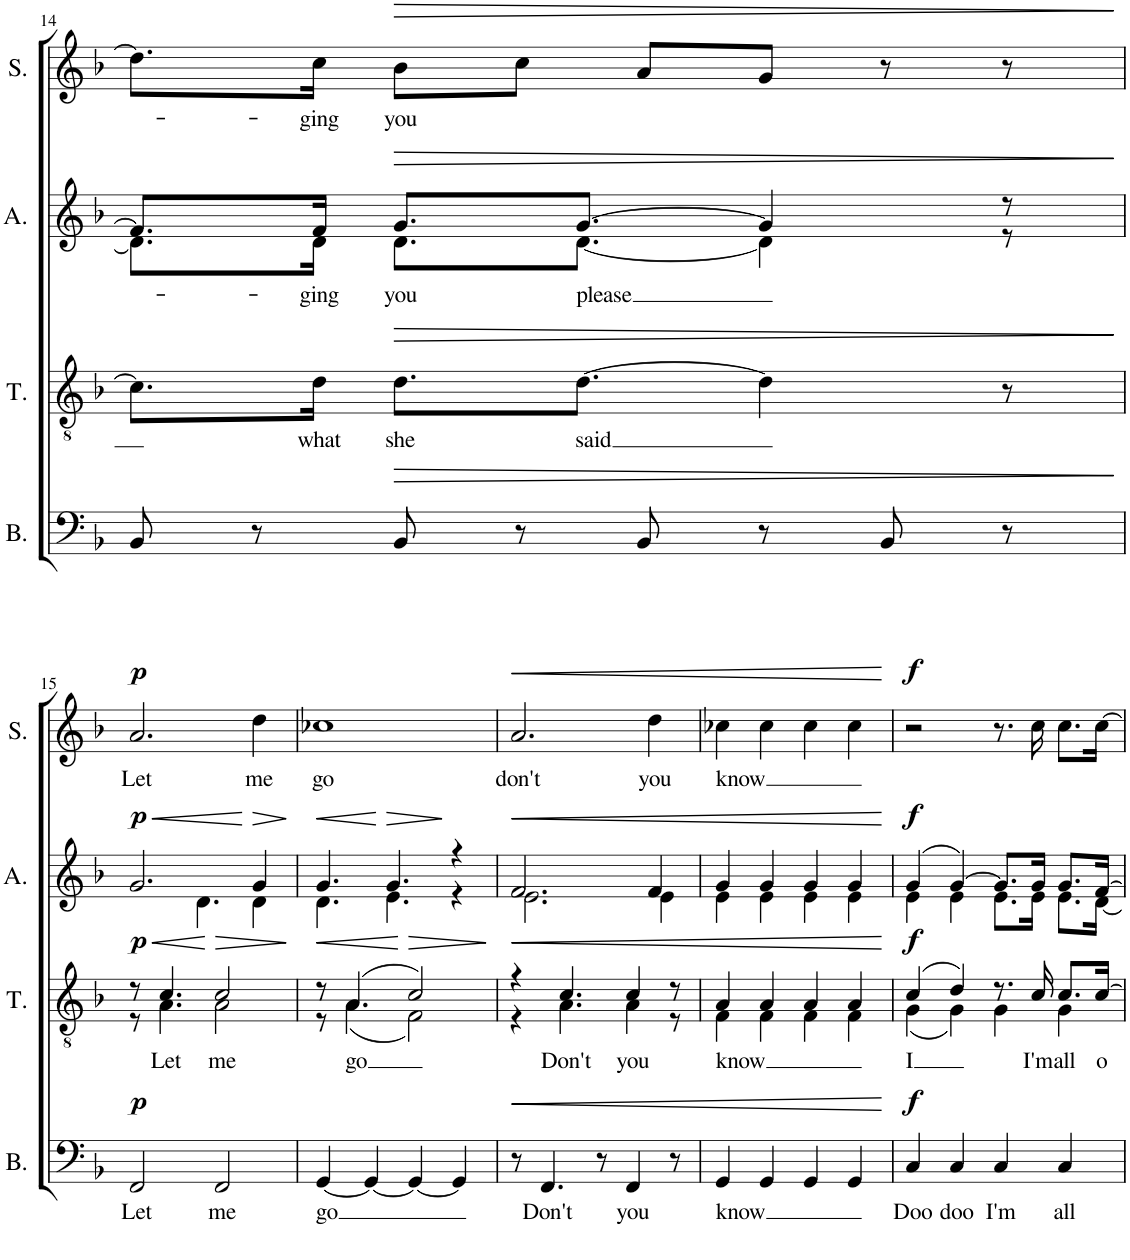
**kern	**text	**dynam	**kern	**text	**dynam	**kern	**text	**dynam	**kern	**text	**dynam
*part4	*part4	*part4	*part3	*part3	*part3	*part2	*part2	*part2	*part1	*part1	*part1
*staff4	*staff4	*staff4	*staff3	*staff3	*staff3	*staff2	*staff2	*staff2	*staff1	*staff1	*staff1
*I"Bass	*	*	*I"Tenor	*	*	*I"Alto	*	*	*I"Soprano	*	*
*I'B.	*	*	*I'T.	*	*	*I'A.	*	*	*I'S.	*	*
!!LO:PB:g=z
*clefF4	*	*	*clefGv2	*	*	*clefG2	*	*	*clefG2	*	*
*k[b-]	*	*	*k[b-]	*	*	*k[b-]	*	*	*k[b-]	*	*
*M4/4	*	*	*M4/4	*	*	*M4/4	*	*	*M4/4	*	*
=14	=14	=14	=14	=14	=14	=14	=14	=14	=14	=14	=14
*	*	*	*	*	*	*^	*	*	*	*	*
8BB-/	.	.	8.c\L]	.	.	8.f/L]	8.d\L]	.	.	8.dd\L]	.	.
8r	.	.	.	.	.	.	.	.	.	.	.	.
!	!	!	!	!LO:LY:b	!	!	!	!LO:LY:b	!	!	!LO:LY:b	!
.	.	.	16d\Jk	what	.	16f/Jk	16d\Jk	-ging	.	16cc\Jk	-ging	.
!	!	!LO:HP:b	!	!LO:LY:b	!LO:HP:b	!	!	!LO:LY:b	!LO:HP:b	!	!LO:LY:b	!LO:HP:b
8BB-/	.	>	8.d\L	she	>	8.g/L	8.d\L	you	>	8b-\L	you	>
8r	.	.	.	.	.	.	.	.	.	8cc\J	.	.
!	!	!	!	!LO:LY:b	!	!	!	!LO:LY:b	!	!	!	!
.	.	.	[8.d\J	said	.	[8.g/J	[8.d\J	please	.	.	.	.
8BB-/	.	.	.	.	.	.	.	.	.	8a/L	.	.
8r	.	.	4d\]	.	.	4g/]	4d\]	.	.	8g/J	.	.
8BB-/	.	.	.	.	.	.	.	.	.	8r	.	.
8r	.	.	8r	.	.	8r	8r	.	.	8r	.	.
*	*	*	*	*	*	*v	*v	*	*	*	*	*
.	.	]	.	.	]	.	.	]	.	.	]
!!LO:LB:g=z
=15	=15	=15	=15	=15	=15	=15	=15	=15	=15	=15	=15
*k[b-]	*	*	*k[b-]	*	*	*k[b-]	*	*	*k[b-]	*	*
!	!LO:LY:b	!LO:DY:a	!	!	!LO:HP:b	!	!	!LO:HP:b	!	!LO:LY:b	!
*	*	*	*^	*	*	*^	*	*	*	*	*
!	!	!	!	!	!	!LO:DY:n=1:a	!	!	!	!LO:DY:n=1:a	!	!	!LO:DY:a
2FF/	Let	p	8r	8r	.	< p	2.g/	4.ryy	.	< p	2.a/	Let	p
!	!	!	!	!	!LO:LY:b	!	!	!	!	!	!	!	!
.	.	.	4.c/	4.A\	Let	.	.	.	.	.	.	.	.
.	.	.	.	.	.	.	.	4.d\	.	.	.	.	.
!	!LO:LY:b	!	!	!	!LO:LY:b	!LO:HP:n=1:b	!	!	!	!	!	!	!
2FF/	me	.	2c/	2A\	me	[ >	.	.	.	.	.	.	.
!	!	!	!	!	!	!	!	!	!	!LO:HP:n=1:b	!	!LO:LY:b	!
.	.	.	.	.	.	.	4g/	4d\	.	[ >	4dd\	me	.
*	*	*	*v	*v	*	*	*	*	*	*	*	*	*
*	*	*	*	*	*	*v	*v	*	*	*	*	*
.	.	.	.	.	]	.	.	]	.	.	.
=16	=16	=16	=16	=16	=16	=16	=16	=16	=16	=16	=16
!	!LO:LY:b	!	!	!	!LO:HP:b	!	!	!LO:HP:b	!	!LO:LY:b	!
*	*	*	*^	*	*	*^	*	*	*	*	*
[4GG/	go	.	8r	8r	.	<	4.g/	4.d\	.	<	1cc-X	go	.
!	!	!	!	!	!LO:LY:b	!	!	!	!	!	!	!	!
.	.	.	(4.A/	(4.A\	go	.	.	.	.	.	.	.	.
4GG/_	.	.	.	.	.	.	.	.	.	.	.	.	.
!	!	!	!	!	!	!	!	!	!	!LO:HP:n=1:b	!	!	!
.	.	.	.	.	.	.	4.g/	4.e\	.	[ >	.	.	.
!	!	!	!	!	!	!LO:HP:n=1:b	!	!	!	!	!	!	!
4GG/_	.	.	2c/)	2F\)	.	[ >	.	.	.	.	.	.	.
4GG/]	.	.	.	.	.	.	4r	4r	.	]	.	.	.
*	*	*	*v	*v	*	*	*	*	*	*	*	*	*
*	*	*	*	*	*	*v	*v	*	*	*	*	*
.	.	.	.	.	]	.	.	.	.	.	.
=17	=17	=17	=17	=17	=17	=17	=17	=17	=17	=17	=17
!	!	!LO:HP:b	!	!	!LO:HP:b	!	!	!LO:HP:b	!	!LO:LY:b	!LO:HP:b
*	*	*	*^	*	*	*^	*	*	*	*	*
8r	.	<	4r	4r	.	<	2.f/	2.e\	.	<	2.a/	don't	<
!	!LO:LY:b	!	!	!	!	!	!	!	!	!	!	!	!
4.FF/	Don't	.	.	.	.	.	.	.	.	.	.	.	.
!	!	!	!	!	!LO:LY:b	!	!	!	!	!	!	!	!
.	.	.	4.c/	4.A\	Don't	.	.	.	.	.	.	.	.
8r	.	.	.	.	.	.	.	.	.	.	.	.	.
!	!LO:LY:b	!	!	!	!LO:LY:b	!	!	!	!	!	!	!	!
4FF/	you	.	4c/	4A\	you	.	.	.	.	.	.	.	.
!	!	!	!	!	!	!	!	!	!	!	!	!LO:LY:b	!
.	.	.	.	.	.	.	4f/	4e\	.	.	4dd\	you	.
8r	.	.	8r	8r	.	.	.	.	.	.	.	.	.
=18	=18	=18	=18	=18	=18	=18	=18	=18	=18	=18	=18	=18	=18
!	!LO:LY:b	!	!	!	!LO:LY:b	!	!	!	!	!	!	!LO:LY:b	!
4GG/	know	.	4A/	4F\	know	.	4g/	4e\	.	.	4cc-X\	-know	.
4GG/	.	.	4A/	4F\	.	.	4g/	4e\	.	.	4cc-\	.	.
4GG/	.	.	4A/	4F\	.	.	4g/	4e\	.	.	4cc-\	.	.
4GG/	.	.	4A/	4F\	.	.	4g/	4e\	.	.	4cc-\	.	.
*	*	*	*v	*v	*	*	*	*	*	*	*	*	*
*	*	*	*	*	*	*v	*v	*	*	*	*	*
.	.	[	.	.	[	.	.	[	.	.	[
=19	=19	=19	=19	=19	=19	=19	=19	=19	=19	=19	=19
!	!LO:LY:b	!LO:DY:a	!	!LO:LY:b	!LO:DY:a	!	!	!LO:DY:a	!	!	!LO:DY:a
*	*	*	*^	*	*	*^	*	*	*	*	*
4C/	Doo	f	(4c/	(4G\	I	f	(4g/	4e\	.	f	2r	.	f
!	!LO:LY:b	!	!	!	!	!	!	!	!	!	!	!	!
4C/	doo	.	4d/)	4G\)	.	.	[4g/)	4e\	.	.	.	.	.
!	!LO:LY:b	!	!	!	!	!	!	!	!	!	!	!	!
4C/	I'm	.	8.r	4G\	.	.	8.g/L]	8.e\L	.	.	8.r	.	.
!	!	!	!	!	!LO:LY:b	!	!	!	!	!	!	!	!
.	.	.	16c/	.	I'm	.	16g/Jk	16e\Jk	.	.	16cc\	.	.
!	!LO:LY:b	!	!	!	!LO:LY:b	!	!	!	!	!	!	!	!
4C/	all	.	8.c/L	4G\	all	.	8.g/L	8.e\L	.	.	8.cc\L	.	.
!	!	!	!	!	!LO:LY:b	!	!	!	!	!	!	!	!
.	.	.	[16c/Jk	.	o	.	[16f/Jk	[16d\Jk	.	.	[16cc\Jk	.	.
*	*	*	*v	*v	*	*	*	*	*	*	*	*	*
*	*	*	*	*	*	*v	*v	*	*	*	*	*
=	=	=	=	=	=	=	=	=	=	=	=
*-	*-	*-	*-	*-	*-	*-	*-	*-	*-	*-	*-
